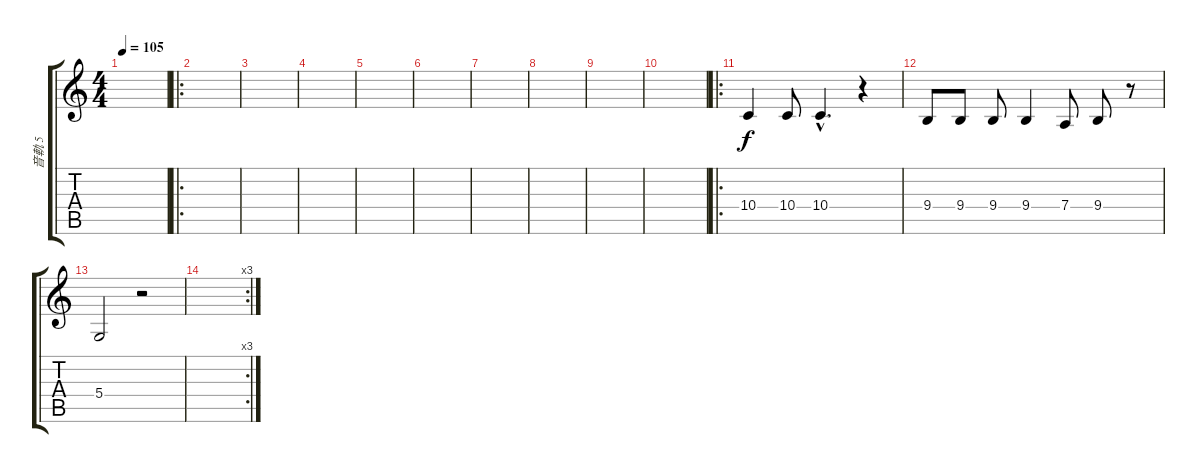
\track ("音軌 5" "音軌 5") {instrument voiceoohs}
\staff {score tabs}
\tuning (E4 B3 G3 D3 A2 E2) {hide}
\ts (4 4)
\tempo 105
\clef g2
\ks c
|
\ro
|
|
|
|
|
|
|
|
|
\ro
10.4.4 10.4.8 10.4{hac}.4{d} r.4 |
9.4.8 9.4.8 9.4.8 9.4.4 7.4.8 9.4.8 r.8 |
5.4.2 r.2 |
\rc 3
